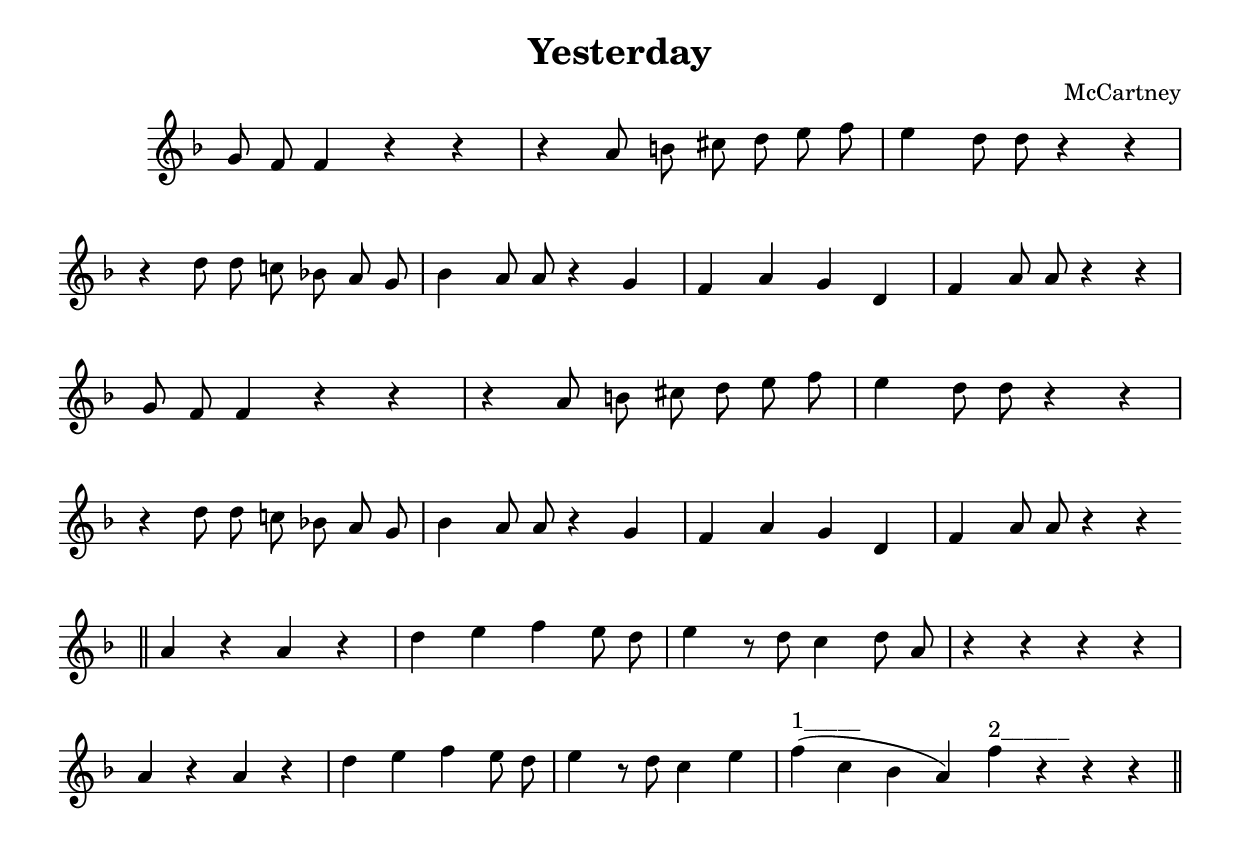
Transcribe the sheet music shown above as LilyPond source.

#(ly:set-option 'midi-extension "mid")
\version "2.12.3"
\include "english.ly"
\header{
title = "Yesterday"
composer = "McCartney"
}
%{

%}
melody = {
\once \override Staff.TimeSignature #'stencil = ##f
\clef treble
\key c \major
\autoBeamOn
\cadenzaOn


 d'8 c'8 c'4 r4 r4 \bar "|"  r4 e'8 fs'8 gs'8 a'8 b'8 c''8 \bar "|"  b'4 a'8 a'8 r4 r4 \bar "|"  \break
\grace s64 r4 a'8 a'8 g'8 f'8 e'8 d'8 \bar "|"  f'4 e'8 e'8 r4 d'4 \bar "|"  c'4 e'4 d'4 a4 \bar "|"  c'4 e'8 e'8 r4 r4 \bar "|"  \break
\grace s64 d'8 c'8 c'4 r4 r4 \bar "|"  r4 e'8 fs'8 gs'8 a'8 b'8 c''8 \bar "|"  b'4 a'8 a'8 r4 r4 \bar "|"  \break
\grace s64 r4 a'8 a'8 g'8 f'8 e'8 d'8 \bar "|"  f'4 e'8 e'8 r4 d'4 \bar "|"  c'4 e'4 d'4 a4 \bar "|"  c'4 e'8 e'8 r4 r4 \bar ":|"  \break
\grace s64 \bar "||"   e'4 r4 e'4 r4 \bar "|"  a'4 b'4 c''4 b'8 a'8 \bar "|"  b'4 r8 a'8 g'4 a'8 e'8 \bar "|"  r4 r4 r4 r4 \bar "|"  \break
\grace s64 e'4 r4 e'4 r4 \bar "|"  a'4 b'4 c''4 b'8 a'8 \bar "|"  b'4 r8 a'8 g'4 b'4 \bar "|"  c''4(^"1_____" g'4 f'4 e'4) \bar ":|"  c''4^"2______" r4 r4 r4 \bar "||"   \break

}


text = \lyricmode {
                                                                                      
}

\score{
\transpose c' f'
<<
\new Voice = "one" {
\melody
}
\new Lyrics \lyricsto "one" \text
>>
\layout {
\context {
\Score
\remove "Bar_number_engraver"
}
}
\midi {
\context {
\Score
tempoWholesPerMinute = #(ly:make-moment 200 4)
}
}
}